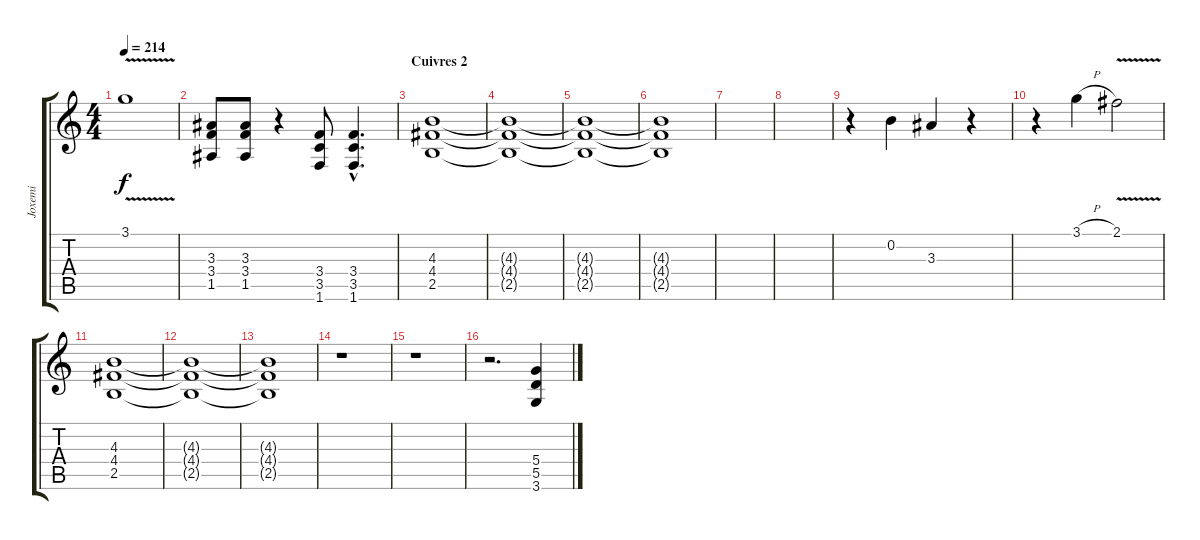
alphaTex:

\track ("Joxemi" "Joxemi") {instrument overdrivenguitar}
\staff {score tabs}
\tuning (E4 B3 G3 D3 A2 E2) {hide}
\ts (4 4)
\tempo 214
\clef g2
\ks c
3.1{v}.1{dy f} |
(3.3 3.4 1.5).8 (3.3 3.4 1.5).8 r.4 (3.4 3.5 1.6).8 (3.4{hac} 3.5{hac} 1.6{hac}).4{d} |
\section ("" "Cuivres 2")
(4.3 4.4 2.5).1 |
(4.3{t} 4.4{t} 2.5{t}).1 |
(4.3{t} 4.4{t} 2.5{t}).1 |
(4.3{t} 4.4{t} 2.5{t}).1 |
|
|
r.4 0.2.4 3.3.4 r.4 |
r.4 3.1{h}.4 2.1{v}.2 |
(4.3 4.4 2.5).1 |
(4.3{t} 4.4{t} 2.5{t}).1 |
(4.3{t} 4.4{t} 2.5{t}).1 |
r.1 |
r.1 |
r.2{d} (5.4{h} 5.5 3.6).4
